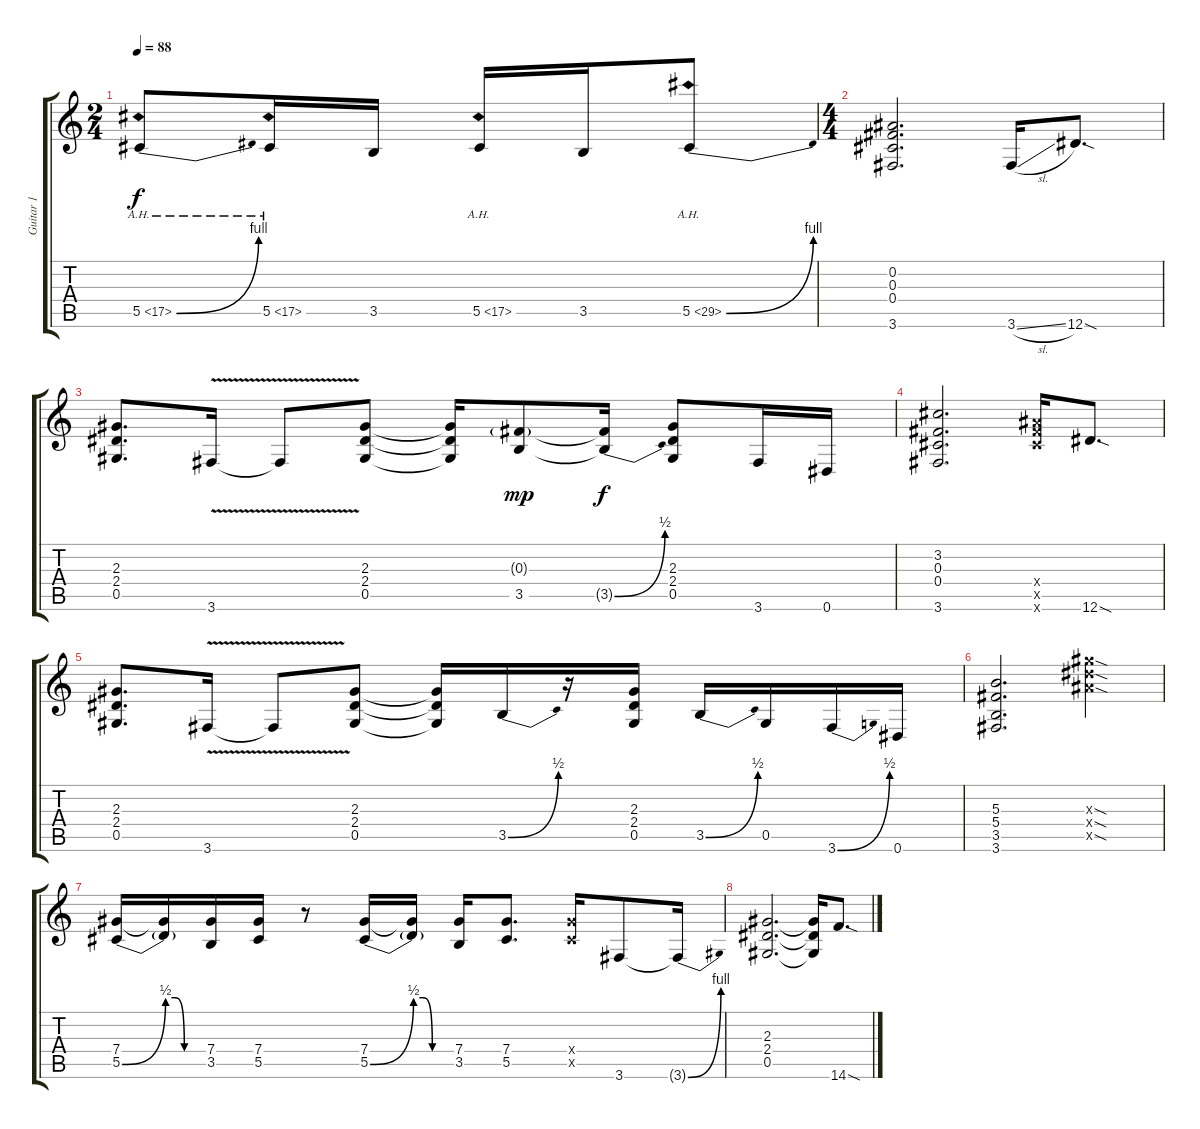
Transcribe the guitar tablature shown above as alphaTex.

\track ("Guitar 1" "Guitar 1") {instrument distortionguitar}
\staff {score tabs}
\tuning (Eb4 Bb3 Gb3 Db3 Ab2 Eb2) {hide}
\ts (2 4)
\tempo 88
\clef g2
\ks c
5.5{be (bend 0 0 60 4) ah 12}.8{dy f} 5.5{ah 12}.16 3.5.16 5.5{ah 12}.16 3.5.16 5.5{be (bend 0 0 60 4) ah 24}.8 |
\ts (4 4)
(0.2 0.3 0.4 3.6).2{d} 3.6{sl}.16 12.6{sod}.8{d} |
(2.3 2.4 0.5).8{d} 3.6{v}.16 3.6{t}.8 (2.3 2.4 0.5).8 (2.3{t} 2.4{t} 0.5{t}).16 (0.3{g} 3.5).8{dy mp} (0.3{t} 3.5{be (bend 0 0 60 2) t}).16{dy f} (2.3 2.4 0.5).8 3.6.16 0.6.16 |
(3.2 0.3 0.4 3.6).2{d} (9.4{x} 10.5{x} 10.6{x}).16 12.6{sod}.8{d} |
(2.3 2.4 0.5).8{d} 3.6{v}.16 3.6{t}.8 (2.3 2.4 0.5).8 (2.3{t} 2.4{t} 0.5{t}).16 3.5{be (bend 0 0 60 2)}.16 r.16 (2.3 2.4 0.5).16 3.5{be (bend 0 0 60 2)}.16 0.5.16 3.6{be (bend 0 0 60 2)}.16 0.6.16 |
(5.3 5.4 3.5 3.6).2{d} (14.3{sod x} 14.4{sod x} 14.5{sod x}).4 |
(7.4 5.5{be (bend 0 0 60 2)}).16 (7.4{t} 5.5{be (custom 0 2 15 2 30 0 60 0) t}).16 (7.4 3.5).16 (7.4 5.5).16 r.8 (7.4 5.5{be (bend 0 0 60 2)}).16 (7.4{t} 5.5{be (custom 0 2 15 2 30 0 60 0) t}).16 (7.4 3.5).16 (7.4 5.5).8{d} (7.4{x} 5.5{x}).16 3.6.8 3.6{be (bend 0 0 60 4) t}.16 |
(2.3 2.4 0.5).2{d} (2.3{t} 2.4{t} 0.5{t}).16 14.6{sod}.8{d}
